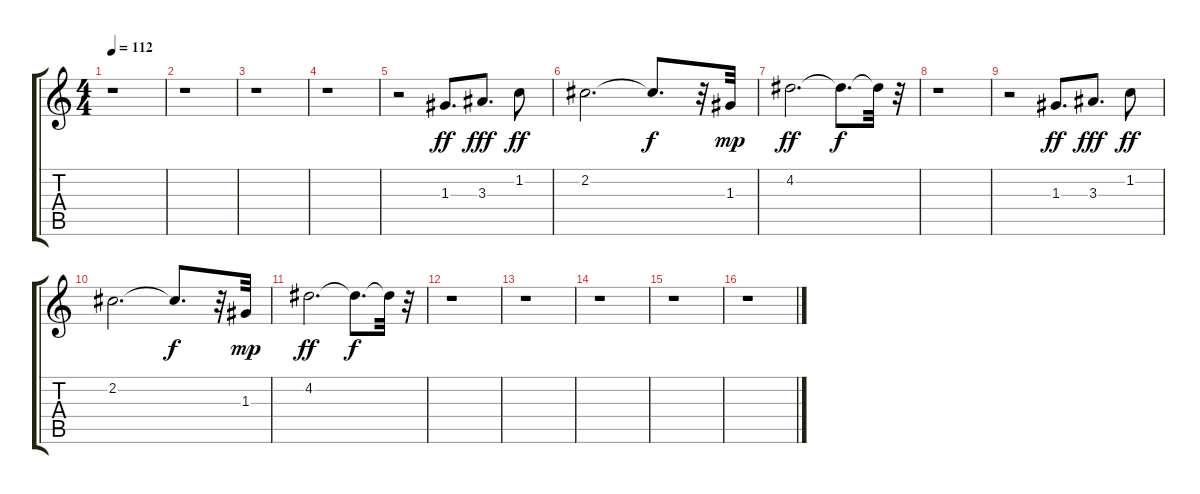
\track "" {instrument acousticguitarsteel}
\staff {score tabs}
\tuning (E4 B3 G3 D3 A2 E2) {hide}
\ts (4 4)
\tempo 112
\clef g2
\ks c
r.1{dy f} |
r.1 |
r.1 |
r.1 |
r.2 1.3.8{d dy ff} 3.3.8{d dy fff} 1.2.8{dy ff} |
2.2.2{d} 2.2{t}.8{d dy f} r.32 1.3.32{dy mp} |
4.2.2{d dy ff} 4.2{t}.8{d dy f} 4.2{t}.32 r.32 |
r.1 |
r.2 1.3.8{d dy ff} 3.3.8{d dy fff} 1.2.8{dy ff} |
2.2.2{d} 2.2{t}.8{d dy f} r.32 1.3.32{dy mp} |
4.2.2{d dy ff} 4.2{t}.8{d dy f} 4.2{t}.32 r.32 |
r.1 |
r.1 |
r.1 |
r.1 |
r.1
